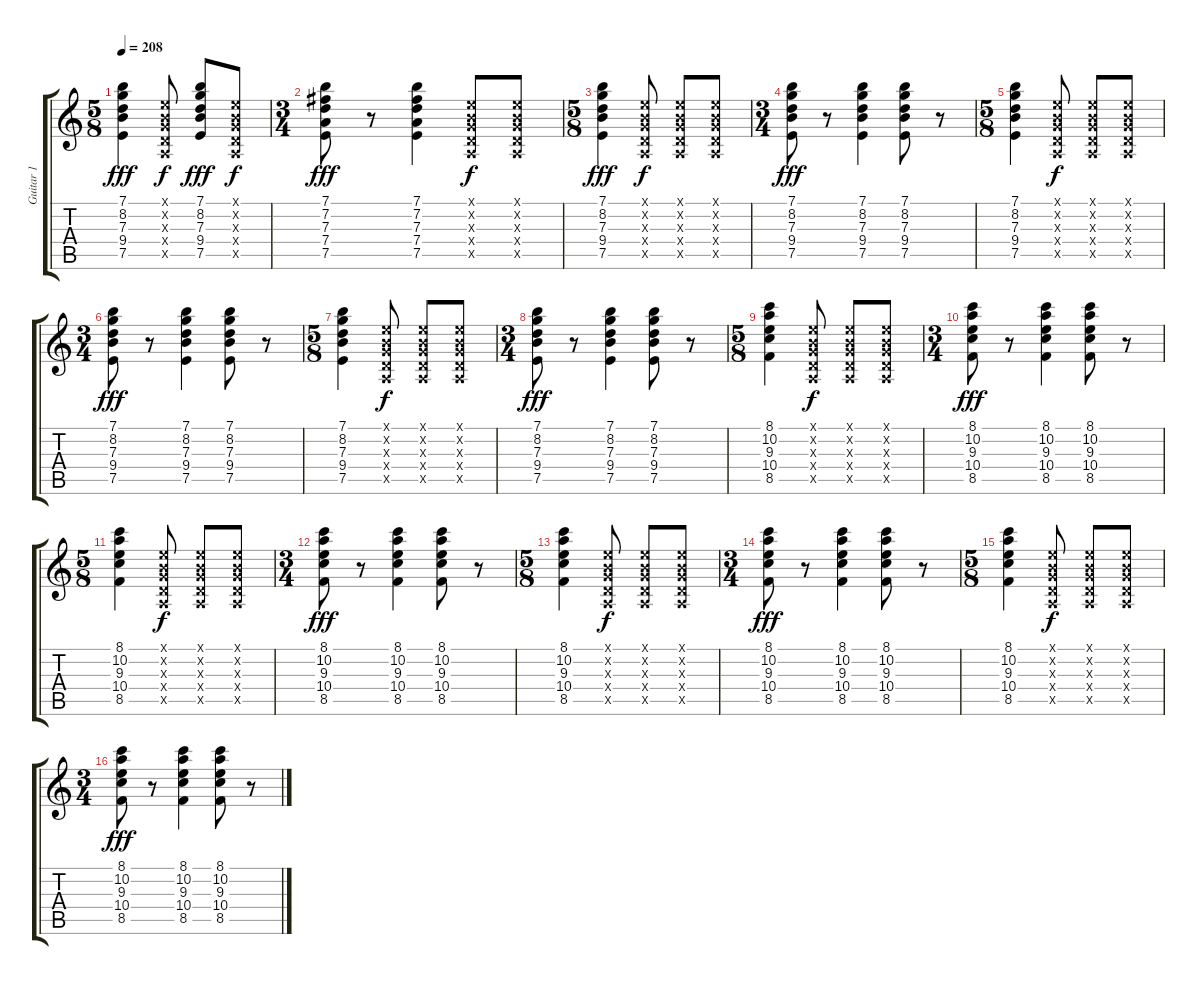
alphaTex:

\track ("Guitar 1" "Guitar 1") {instrument electricguitarclean}
\staff {score tabs}
\tuning (E4 B3 G3 D3 A2 E2) {hide}
\ts (5 8)
\tempo 208
\clef g2
\ks c
(7.1 8.2 7.3 9.4 7.5).4{dy fff} (0.1{x} 0.2{x} 0.3{x} 0.4{x} 0.5{x}).8{dy f} (7.1 8.2 7.3 9.4 7.5).8{dy fff} (0.1{x} 0.2{x} 0.3{x} 0.4{x} 0.5{x}).8{dy f} |
\ts (3 4)
(7.1 7.2 7.3 7.4 7.5).8{dy fff} r.8 (7.1 7.2 7.3 7.4 7.5).4 (0.1{x} 0.2{x} 0.3{x} 0.4{x} 0.5{x}).8{dy f} (0.1{x} 0.2{x} 0.3{x} 0.4{x} 0.5{x}).8 |
\ts (5 8)
(7.1 8.2 7.3 9.4 7.5).4{dy fff} (0.1{x} 0.2{x} 0.3{x} 0.4{x} 0.5{x}).8{dy f} (0.1{x} 0.2{x} 0.3{x} 0.4{x} 0.5{x}).8 (0.1{x} 0.2{x} 0.3{x} 0.4{x} 0.5{x}).8 |
\ts (3 4)
(7.1 8.2 7.3 9.4 7.5).8{dy fff} r.8 (7.1 8.2 7.3 9.4 7.5).4 (7.1 8.2 7.3 9.4 7.5).8 r.8 |
\ts (5 8)
(7.1 8.2 7.3 9.4 7.5).4 (0.1{x} 0.2{x} 0.3{x} 0.4{x} 0.5{x}).8{dy f} (0.1{x} 0.2{x} 0.3{x} 0.4{x} 0.5{x}).8 (0.1{x} 0.2{x} 0.3{x} 0.4{x} 0.5{x}).8 |
\ts (3 4)
(7.1 8.2 7.3 9.4 7.5).8{dy fff} r.8 (7.1 8.2 7.3 9.4 7.5).4 (7.1 8.2 7.3 9.4 7.5).8 r.8 |
\ts (5 8)
(7.1 8.2 7.3 9.4 7.5).4 (0.1{x} 0.2{x} 0.3{x} 0.4{x} 0.5{x}).8{dy f} (0.1{x} 0.2{x} 0.3{x} 0.4{x} 0.5{x}).8 (0.1{x} 0.2{x} 0.3{x} 0.4{x} 0.5{x}).8 |
\ts (3 4)
(7.1 8.2 7.3 9.4 7.5).8{dy fff} r.8 (7.1 8.2 7.3 9.4 7.5).4 (7.1 8.2 7.3 9.4 7.5).8 r.8 |
\ts (5 8)
(8.1 10.2 9.3 10.4 8.5).4 (0.1{x} 0.2{x} 0.3{x} 0.4{x} 0.5{x}).8{dy f} (0.1{x} 0.2{x} 0.3{x} 0.4{x} 0.5{x}).8 (0.1{x} 0.2{x} 0.3{x} 0.4{x} 0.5{x}).8 |
\ts (3 4)
(8.1 10.2 9.3 10.4 8.5).8{dy fff} r.8 (8.1 10.2 9.3 10.4 8.5).4 (8.1 10.2 9.3 10.4 8.5).8 r.8 |
\ts (5 8)
(8.1 10.2 9.3 10.4 8.5).4 (0.1{x} 0.2{x} 0.3{x} 0.4{x} 0.5{x}).8{dy f} (0.1{x} 0.2{x} 0.3{x} 0.4{x} 0.5{x}).8 (0.1{x} 0.2{x} 0.3{x} 0.4{x} 0.5{x}).8 |
\ts (3 4)
(8.1 10.2 9.3 10.4 8.5).8{dy fff} r.8 (8.1 10.2 9.3 10.4 8.5).4 (8.1 10.2 9.3 10.4 8.5).8 r.8 |
\ts (5 8)
(8.1 10.2 9.3 10.4 8.5).4 (0.1{x} 0.2{x} 0.3{x} 0.4{x} 0.5{x}).8{dy f} (0.1{x} 0.2{x} 0.3{x} 0.4{x} 0.5{x}).8 (0.1{x} 0.2{x} 0.3{x} 0.4{x} 0.5{x}).8 |
\ts (3 4)
(8.1 10.2 9.3 10.4 8.5).8{dy fff} r.8 (8.1 10.2 9.3 10.4 8.5).4 (8.1 10.2 9.3 10.4 8.5).8 r.8 |
\ts (5 8)
(8.1 10.2 9.3 10.4 8.5).4 (0.1{x} 0.2{x} 0.3{x} 0.4{x} 0.5{x}).8{dy f} (0.1{x} 0.2{x} 0.3{x} 0.4{x} 0.5{x}).8 (0.1{x} 0.2{x} 0.3{x} 0.4{x} 0.5{x}).8 |
\ts (3 4)
(8.1 10.2 9.3 10.4 8.5).8{dy fff} r.8 (8.1 10.2 9.3 10.4 8.5).4 (8.1 10.2 9.3 10.4 8.5).8 r.8
